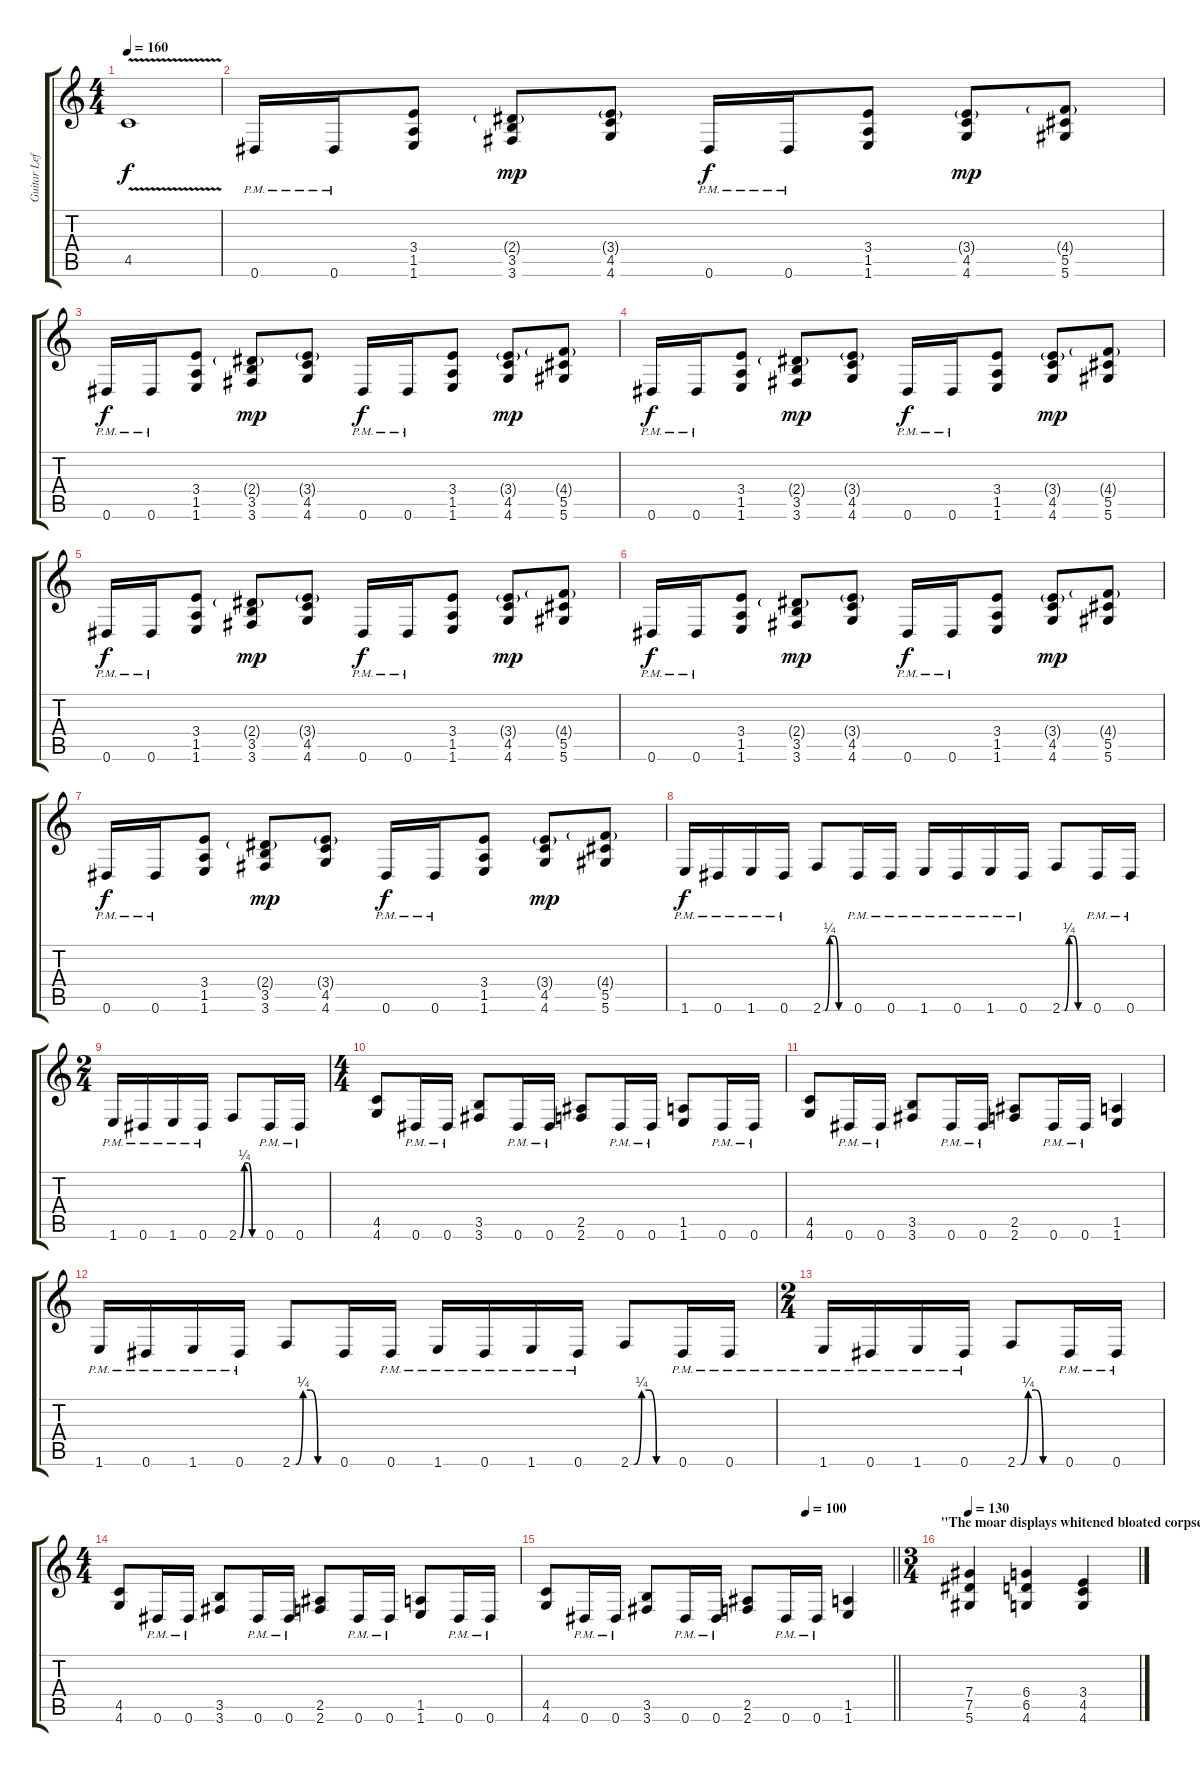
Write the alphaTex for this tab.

\track ("Guitar Left" "Guitar Lef") {instrument distortionguitar}
\staff {score tabs}
\tuning (Eb4 Bb3 Gb3 Db3 Ab2 Eb2) {hide}
\ts (4 4)
\tempo 160
\clef g2
\ks c
4.5{v}.1{dy f} |
0.6{pm}.16 0.6{pm}.16 (3.4 1.5 1.6).8 (2.4{g} 3.5 3.6).8{dy mp} (3.4{g} 4.5 4.6).8 0.6{pm}.16{dy f} 0.6{pm}.16 (3.4 1.5 1.6).8 (3.4{g} 4.5 4.6).8{dy mp} (4.4{g} 5.5 5.6).8 |
0.6{pm}.16{dy f} 0.6{pm}.16 (3.4 1.5 1.6).8 (2.4{g} 3.5 3.6).8{dy mp} (3.4{g} 4.5 4.6).8 0.6{pm}.16{dy f} 0.6{pm}.16 (3.4 1.5 1.6).8 (3.4{g} 4.5 4.6).8{dy mp} (4.4{g} 5.5 5.6).8 |
0.6{pm}.16{dy f} 0.6{pm}.16 (3.4 1.5 1.6).8 (2.4{g} 3.5 3.6).8{dy mp} (3.4{g} 4.5 4.6).8 0.6{pm}.16{dy f} 0.6{pm}.16 (3.4 1.5 1.6).8 (3.4{g} 4.5 4.6).8{dy mp} (4.4{g} 5.5 5.6).8 |
0.6{pm}.16{dy f} 0.6{pm}.16 (3.4 1.5 1.6).8 (2.4{g} 3.5 3.6).8{dy mp} (3.4{g} 4.5 4.6).8 0.6{pm}.16{dy f} 0.6{pm}.16 (3.4 1.5 1.6).8 (3.4{g} 4.5 4.6).8{dy mp} (4.4{g} 5.5 5.6).8 |
0.6{pm}.16{dy f} 0.6{pm}.16 (3.4 1.5 1.6).8 (2.4{g} 3.5 3.6).8{dy mp} (3.4{g} 4.5 4.6).8 0.6{pm}.16{dy f} 0.6{pm}.16 (3.4 1.5 1.6).8 (3.4{g} 4.5 4.6).8{dy mp} (4.4{g} 5.5 5.6).8 |
0.6{pm}.16{dy f} 0.6{pm}.16 (3.4 1.5 1.6).8 (2.4{g} 3.5 3.6).8{dy mp} (3.4{g} 4.5 4.6).8 0.6{pm}.16{dy f} 0.6{pm}.16 (3.4 1.5 1.6).8 (3.4{g} 4.5 4.6).8{dy mp} (4.4{g} 5.5 5.6).8 |
1.6{pm}.16{dy f} 0.6{pm}.16 1.6{pm}.16 0.6{pm}.16 2.6{be (custom 0 0 5 0 15 1 25 1 35 0 60 0)}.8 0.6{pm}.16 0.6{pm}.16 1.6{pm}.16 0.6{pm}.16 1.6{pm}.16 0.6{pm}.16 2.6{be (custom 0 0 5 0 15 1 25 1 35 0 60 0)}.8 0.6{pm}.16 0.6{pm}.16 |
\ts (2 4)
1.6{pm}.16 0.6{pm}.16 1.6{pm}.16 0.6{pm}.16 2.6{be (custom 0 0 5 0 15 1 25 1 35 0 60 0)}.8 0.6{pm}.16 0.6{pm}.16 |
\ts (4 4)
(4.5 4.6).8 0.6{pm}.16 0.6{pm}.16 (3.5 3.6).8 0.6{pm}.16 0.6{pm}.16 (2.5 2.6).8 0.6{pm}.16 0.6{pm}.16 (1.5 1.6).8 0.6{pm}.16 0.6{pm}.16 |
(4.5 4.6).8 0.6{pm}.16 0.6{pm}.16 (3.5 3.6).8 0.6{pm}.16 0.6{pm}.16 (2.5 2.6).8 0.6{pm}.16 0.6{pm}.16 (1.5 1.6).4 |
1.6{pm}.16 0.6{pm}.16 1.6{pm}.16 0.6{pm}.16 2.6{be (custom 0 0 5 0 15 1 25 1 35 0 60 0)}.8 0.6.16 0.6{pm}.16 1.6{pm}.16 0.6{pm}.16 1.6{pm}.16 0.6{pm}.16 2.6{be (custom 0 0 5 0 15 1 25 1 35 0 60 0)}.8 0.6{pm}.16 0.6{pm}.16 |
\ts (2 4)
1.6{pm}.16 0.6{pm}.16 1.6{pm}.16 0.6{pm}.16 2.6{be (custom 0 0 5 0 15 1 25 1 35 0 60 0)}.8 0.6{pm}.16 0.6{pm}.16 |
\ts (4 4)
(4.5 4.6).8 0.6{pm}.16 0.6{pm}.16 (3.5 3.6).8 0.6{pm}.16 0.6{pm}.16 (2.5 2.6).8 0.6{pm}.16 0.6{pm}.16 (1.5 1.6).8 0.6{pm}.16 0.6{pm}.16 |
\tempo (100 0.75)
\barLineRight lightlight
(4.5 4.6).8 0.6{pm}.16 0.6{pm}.16 (3.5 3.6).8 0.6{pm}.16 0.6{pm}.16 (2.5 2.6).8 0.6{pm}.16 0.6{pm}.16 (1.5 1.6).4 |
\ts (3 4)
\section ("" "\"The moar displays whitened bloated corpses\"")
\tempo 130
(7.4 7.5 5.6).4 (6.4 6.5 4.6).4 (3.4 4.5 4.6).4
